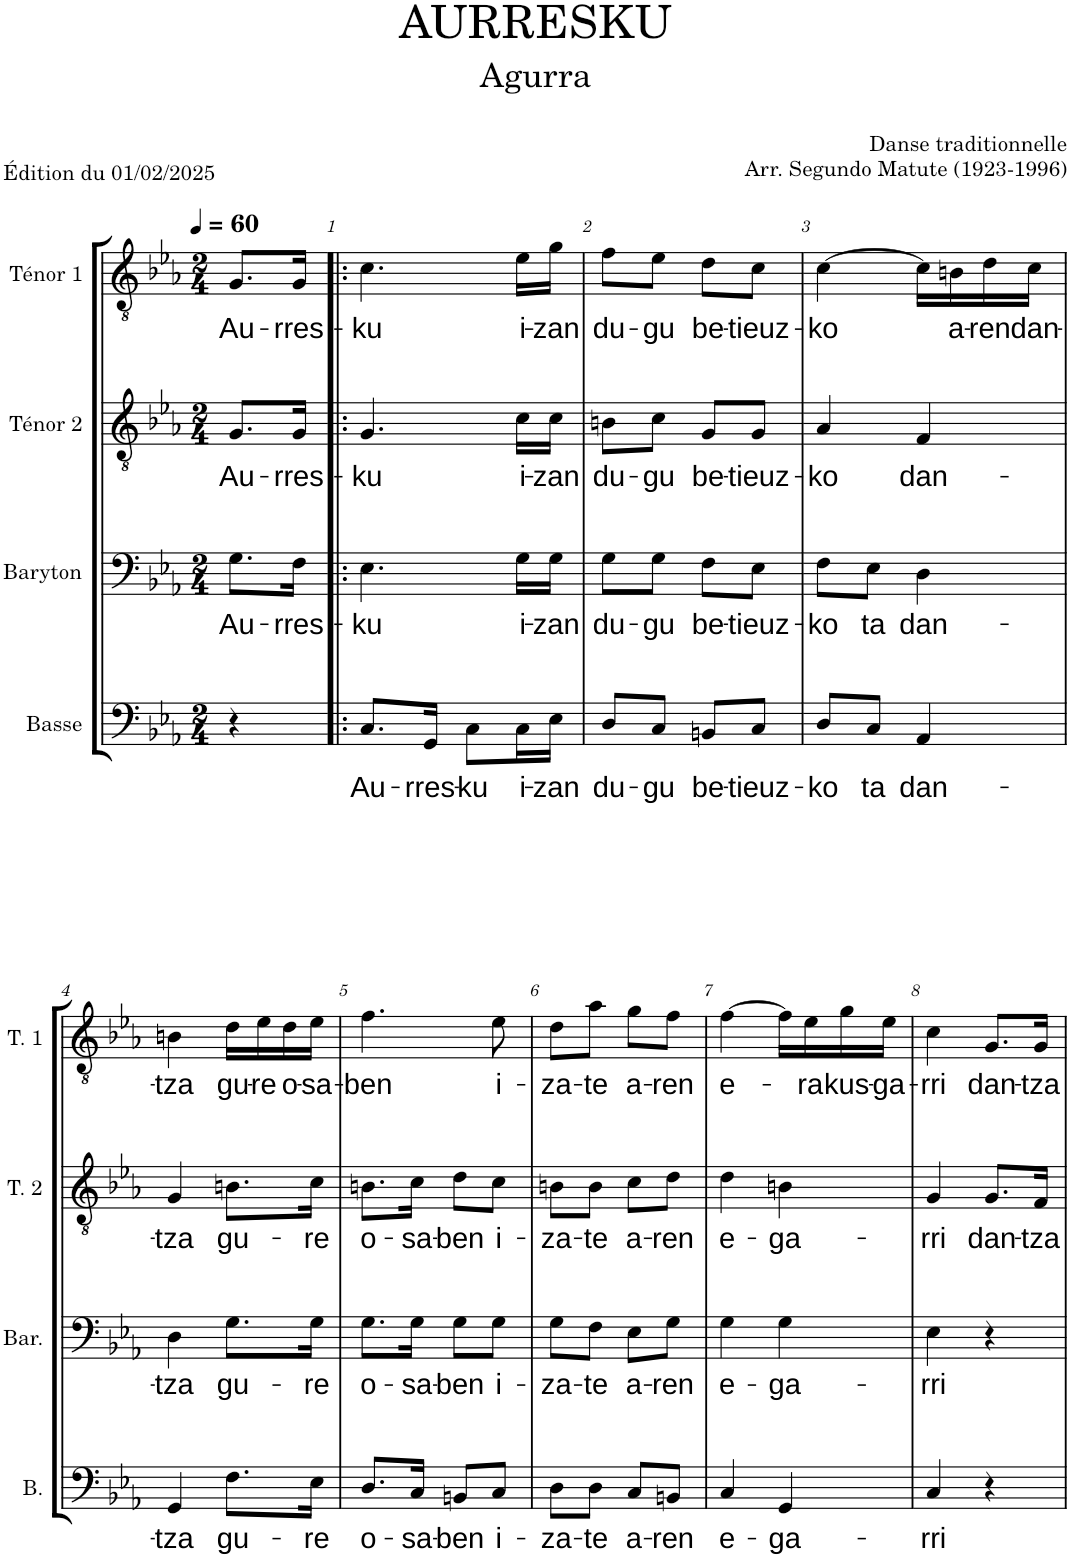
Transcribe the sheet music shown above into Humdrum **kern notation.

**kern	**text	**kern	**text	**kern	**text	**kern	**text
*part4	*part4	*part3	*part3	*part2	*part2	*part1	*part1
*staff4	*staff4	*staff3	*staff3	*staff2	*staff2	*staff1	*staff1
*I"Basse	*	*I"Baryton	*	*I"Ténor 2	*	*I"Ténor 1	*
*I'B.	*	*I'Bar.	*	*I'T. 2	*	*I'T. 1	*
*clefF4	*	*clefF4	*	*clefGv2	*	*clefGv2	*
*k[b-e-a-]	*	*k[b-e-a-]	*	*k[b-e-a-]	*	*k[b-e-a-]	*
*M2/4	*	*M2/4	*	*M2/4	*	*M2/4	*
*MM60	*	*MM60	*	*MM60	*	*MM60	*
=	=	=	=	=	=	=	=
!	!	!	!LO:LY:b	!	!LO:LY:b	!	!LO:LY:b
4r	.	8.G\L	Au-	8.G/L	Au-	8.G/L	Au-
!	!	!	!LO:LY:b	!	!LO:LY:b	!	!LO:LY:b
.	.	16F\Jk	-rres-	16G/Jk	-rres-	16G/Jk	-rres-
=1!|:	=1!|:	=1!|:	=1!|:	=1!|:	=1!|:	=1!|:	=1!|:
!	!LO:LY:b	!	!LO:LY:b	!	!LO:LY:b	!	!LO:LY:b
8.C/L	Au-	4.E-\	-ku	4.G/	-ku	4.c\	-ku
!	!LO:LY:b	!	!	!	!	!	!
16GG/Jk	-rres-	.	.	.	.	.	.
!	!LO:LY:b	!	!	!	!	!	!
8C\L	-ku	.	.	.	.	.	.
!	!LO:LY:b	!	!LO:LY:b	!	!LO:LY:b	!	!LO:LY:b
16C\L	i-	16G\LL	i-	16c\LL	i-	16e-\LL	i-
!	!LO:LY:b	!	!LO:LY:b	!	!LO:LY:b	!	!LO:LY:b
16E-\JJ	-zan	16G\JJ	-zan	16c\JJ	-zan	16g\JJ	-zan
=2	=2	=2	=2	=2	=2	=2	=2
!	!LO:LY:b	!	!LO:LY:b	!	!LO:LY:b	!	!LO:LY:b
8D/L	du-	8G\L	du-	8Bn\L	du-	8f\L	du-
!	!LO:LY:b	!	!LO:LY:b	!	!LO:LY:b	!	!LO:LY:b
8C/J	-gu	8G\J	-gu	8c\J	-gu	8e-\J	-gu
!	!LO:LY:b	!	!LO:LY:b	!	!LO:LY:b	!	!LO:LY:b
8BBn/L	be-	8F\L	be-	8G/L	be-	8d\L	be-
!	!LO:LY:b	!	!LO:LY:b	!	!LO:LY:b	!	!LO:LY:b
8C/J	-tieuz-	8E-\J	-tieuz-	8G/J	-tieuz-	8c\J	-tieuz-
=3	=3	=3	=3	=3	=3	=3	=3
!	!LO:LY:b	!	!LO:LY:b	!	!LO:LY:b	!	!LO:LY:b
8D/L	-ko	8F\L	-ko	4A-/	-ko	[4c\	-ko
!	!LO:LY:b	!	!LO:LY:b	!	!	!	!
8C/J	ta	8E-\J	ta	.	.	.	.
!	!LO:LY:b	!	!LO:LY:b	!	!LO:LY:b	!	!
4AA-/	dan-	4D\	dan-	4F/	dan-	16c\LL]	.
!	!	!	!	!	!	!	!LO:LY:b
.	.	.	.	.	.	16Bn\	a-
!	!	!	!	!	!	!	!LO:LY:b
.	.	.	.	.	.	16d\	-ren
!	!	!	!	!	!	!	!LO:LY:b
.	.	.	.	.	.	16c\JJ	dan-
!!LO:LB:g=z
=4	=4	=4	=4	=4	=4	=4	=4
!	!LO:LY:b	!	!LO:LY:b	!	!LO:LY:b	!	!LO:LY:b
4GG/	-tza	4D\	-tza	4G/	-tza	4Bn\	-tza
!	!LO:LY:b	!	!LO:LY:b	!	!LO:LY:b	!	!LO:LY:b
8.F\L	gu-	8.G\L	gu-	8.Bn\L	gu-	16d\LL	gu-
!	!	!	!	!	!	!	!LO:LY:b
.	.	.	.	.	.	16e-\	-re
!	!	!	!	!	!	!	!LO:LY:b
.	.	.	.	.	.	16d\	o-
!	!LO:LY:b	!	!LO:LY:b	!	!LO:LY:b	!	!LO:LY:b
16E-\Jk	-re	16G\Jk	-re	16c\Jk	-re	16e-\JJ	-sa-
=5	=5	=5	=5	=5	=5	=5	=5
!	!LO:LY:b	!	!LO:LY:b	!	!LO:LY:b	!	!LO:LY:b
8.D/L	o-	8.G\L	o-	8.Bn\L	o-	4.f\	-ben
!	!LO:LY:b	!	!LO:LY:b	!	!LO:LY:b	!	!
16C/Jk	-sa-	16G\Jk	-sa-	16c\Jk	-sa-	.	.
!	!LO:LY:b	!	!LO:LY:b	!	!LO:LY:b	!	!
8BBn/L	-ben	8G\L	-ben	8d\L	-ben	.	.
!	!LO:LY:b	!	!LO:LY:b	!	!LO:LY:b	!	!LO:LY:b
8C/J	i-	8G\J	i-	8c\J	i-	8e-\	i-
=6	=6	=6	=6	=6	=6	=6	=6
!	!LO:LY:b	!	!LO:LY:b	!	!LO:LY:b	!	!LO:LY:b
8D\L	-za-	8G\L	-za-	8Bn\L	-za-	8d\L	-za-
!	!LO:LY:b	!	!LO:LY:b	!	!LO:LY:b	!	!LO:LY:b
8D\J	-te	8F\J	-te	8B\J	-te	8a-\J	-te
!	!LO:LY:b	!	!LO:LY:b	!	!LO:LY:b	!	!LO:LY:b
8C/L	a-	8E-\L	a-	8c\L	a-	8g\L	a-
!	!LO:LY:b	!	!LO:LY:b	!	!LO:LY:b	!	!LO:LY:b
8BBn/J	-ren	8G\J	-ren	8d\J	-ren	8f\J	-ren
=7	=7	=7	=7	=7	=7	=7	=7
!	!LO:LY:b	!	!LO:LY:b	!	!LO:LY:b	!	!LO:LY:b
4C/	e-	4G\	e-	4d\	e-	[4f\	e-
!	!LO:LY:b	!	!LO:LY:b	!	!LO:LY:b	!	!
4GG/	-ga-	4G\	-ga-	4Bn\	-ga-	16f\LL]	.
!	!	!	!	!	!	!	!LO:LY:b
.	.	.	.	.	.	16e-\	-ra
!	!	!	!	!	!	!	!LO:LY:b
.	.	.	.	.	.	16g\	kus-
!	!	!	!	!	!	!	!LO:LY:b
.	.	.	.	.	.	16e-\JJ	-ga-
=8	=8	=8	=8	=8	=8	=8	=8
!	!LO:LY:b	!	!LO:LY:b	!	!LO:LY:b	!	!LO:LY:b
4C/	-rri	4E-\	-rri	4G/	-rri	4c\	-rri
!	!	!	!	!	!LO:LY:b	!	!LO:LY:b
4r	.	4r	.	8.G/L	dan-	8.G/L	dan-
!	!	!	!	!	!LO:LY:b	!	!LO:LY:b
.	.	.	.	16F/Jk	-tza	16G/Jk	-tza
=	=	=	=	=	=	=	=
*-	*-	*-	*-	*-	*-	*-	*-
